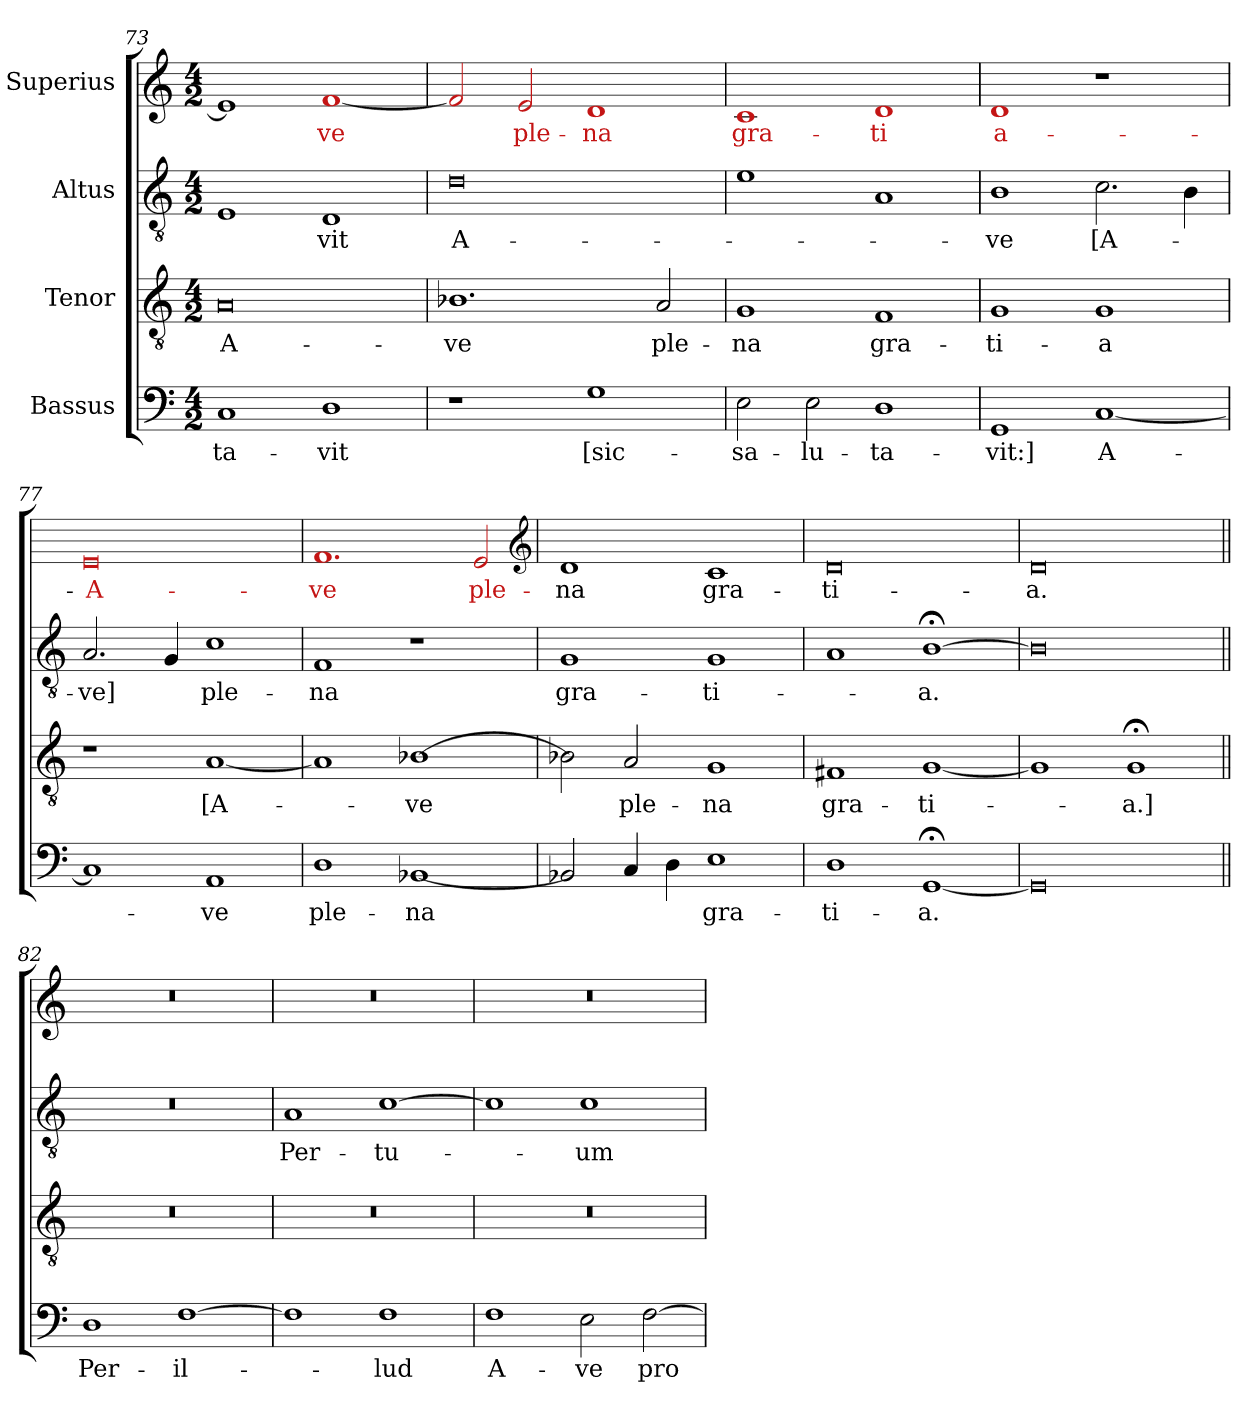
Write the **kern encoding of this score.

**kern	**text	**kern	**text	**kern	**text	**kern	**text
*part4	*part4	*part3	*part3	*part2	*part2	*part1	*part1
*staff4	*staff4	*staff3	*staff3	*staff2	*staff2	*staff1	*staff1
*I"Bassus	*	*I"Tenor	*	*I"Altus	*	*I"Superius	*
*clefF4	*	*clefGv2	*	*clefGv2	*	*clefG2	*
*k[]	*	*k[]	*	*k[]	*	*k[]	*
*M4/2	*	*M4/2	*	*M4/2	*	*M4/2	*
=73	=73	=73	=73	=73	=73	=73	=73
1C/	-ta-	0A/	A-	1E/	.	1e/]	.
*	*	*	*	*	*	*clefX	*
1D\	-vit	.	.	1D/	-vit	[1f/	-ve
=74	=74	=74	=74	=74	=74	=74	=74
1r	.	1.B-X\	-ve	0d\	A-	2f/]	.
.	.	.	.	.	.	2e/	ple-
1G\	[sic-	.	.	.	.	1d/	-na
.	.	2A/	ple-	.	.	.	.
=75	=75	=75	=75	=75	=75	=75	=75
2E\	sa-	1G/	-na	1e\	.	1c/	gra-
2E\	-lu-	.	.	.	.	.	.
1D\	-ta-	1F/	gra-	1A/	.	1d/	-ti
=76	=76	=76	=76	=76	=76	=76	=76
1GG/	-vit:]	1G/	-ti-	1B\	-ve	1d/	a-
[1C/	A-	1G/	-a	2.c\	[A-	1r	.
.	.	.	.	4B\	.	.	.
=77	=77	=77	=77	=77	=77	=77	=77
1C/]	.	1r	.	2.A/	-ve]	0e/	A-
.	.	.	.	4G/	.	.	.
1AA/	-ve	[1A/	[A-	1c\	ple-	.	.
=78	=78	=78	=78	=78	=78	=78	=78
1D\	ple-	1A/]	.	1F/	-na	1.f/	-ve
[1BB-X/	-na	[1B-X\	-ve	1r	.	.	.
.	.	.	.	.	.	2e/	ple-
*	*	*	*	*	*	*clefG2	*
=79	=79	=79	=79	=79	=79	=79	=79
2BB-X/]	.	2B-X\]	.	1G/	gra-	1d/	-na
4C/	.	2A/	ple-	.	.	.	.
4D\	.	.	.	.	.	.	.
1E\	gra-	1G/	-na	1G/	-ti-	1c/	gra-
=80	=80	=80	=80	=80	=80	=80	=80
1D\	-ti-	1F#X/	gra-	1A/	.	0d/	-ti-
[1GG;</	-a.	[1G/	-ti-	[1B;<\	-a.	.	.
=81	=81	=81	=81	=81	=81	=81	=81
0GG/]	.	1G/]	.	0B\]	.	0d/	-a.
.	.	1G;</	-a.]	.	.	.	.
=82||	=82||	=82||	=82||	=82||	=82||	=82||	=82||
1D\	Per-	0r	.	0r	.	0r	.
[1F\	il-	.	.	.	.	.	.
=83	=83	=83	=83	=83	=83	=83	=83
1F\]	.	0r	.	1A/	Per-	0r	.
1F\	-lud	.	.	[1c\	tu-	.	.
=84	=84	=84	=84	=84	=84	=84	=84
1F\	A-	0r	.	1c\]	.	0r	.
2E\	-ve	.	.	1c\	-um	.	.
[2F\	pro-	.	.	.	.	.	.
=	=	=	=	=	=	=	=
*-	*-	*-	*-	*-	*-	*-	*-
